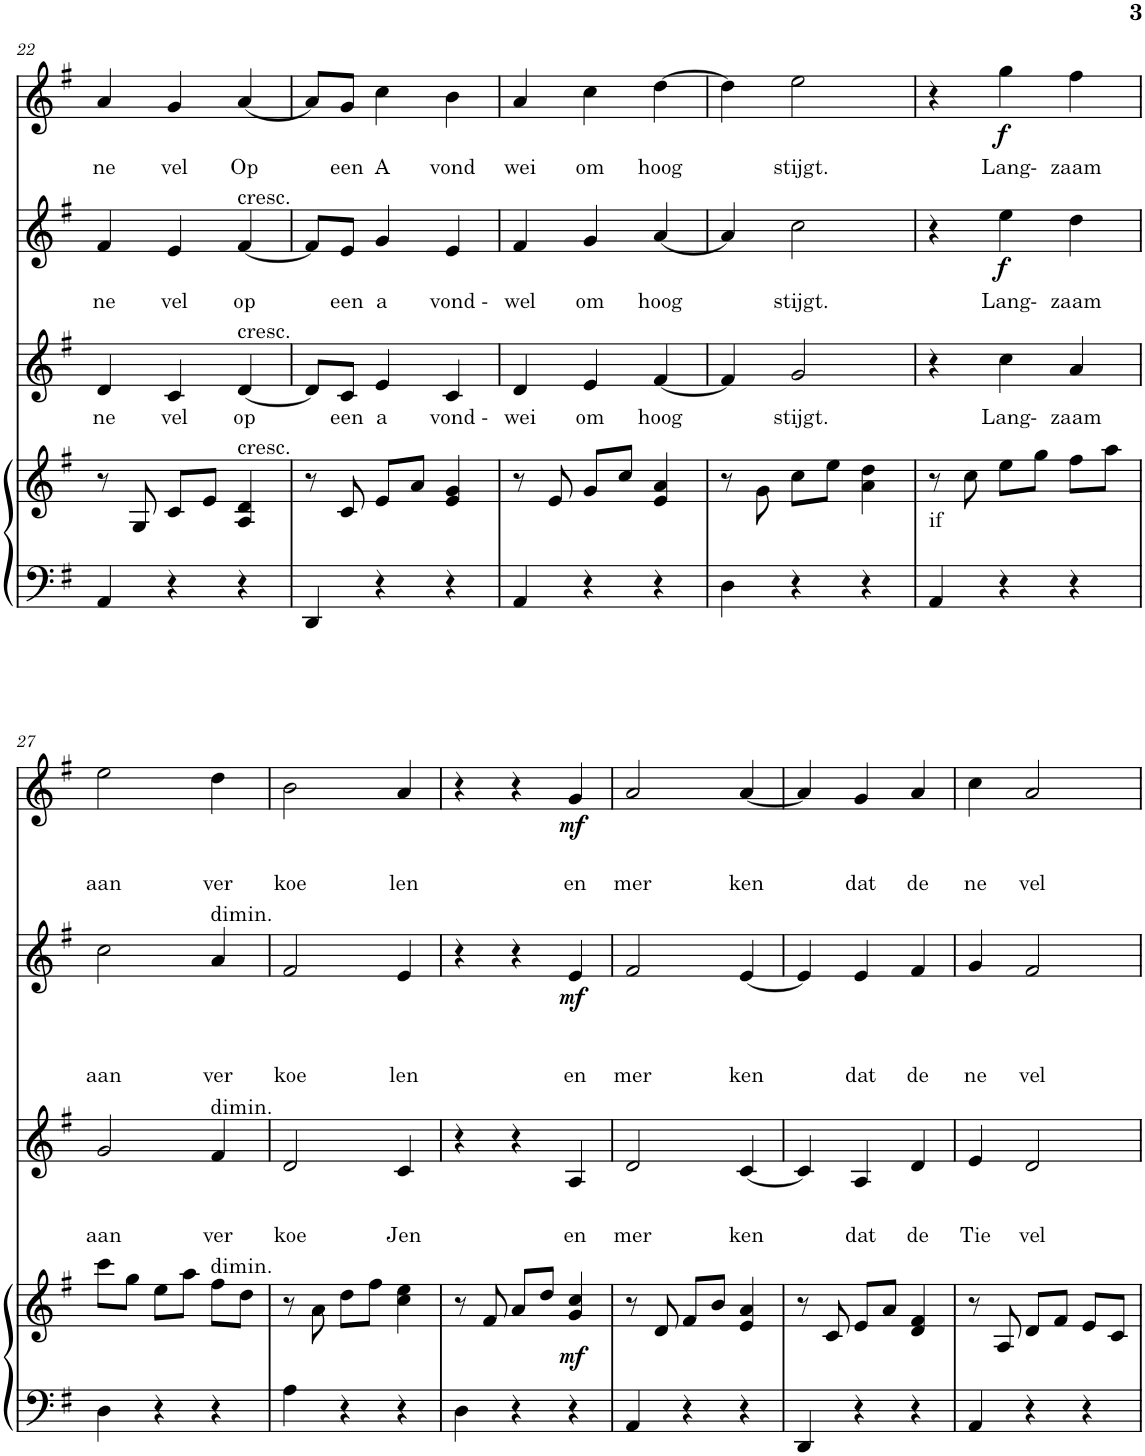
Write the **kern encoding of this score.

**kern	**kern	**dynam	**kern	**text	**text	**text	**kern	**text	**text	**text	**text	**dynam	**kern	**text	**text	**text	**dynam
*part4	*part4	*part4	*part3	*part3	*part3	*part3	*part2	*part2	*part2	*part2	*part2	*part2	*part1	*part1	*part1	*part1	*part1
*staff5	*staff4	*staff4/5	*staff3	*staff3	*staff3	*staff3	*staff2	*staff2	*staff2	*staff2	*staff2	*staff2	*staff1	*staff1	*staff1	*staff1	*staff1
*I"Harp	*	*	*I"part 2	*	*	*	*I"part 1	*	*	*	*	*	*I"part 0	*	*	*	*
*I'Hp	*	*	*	*	*	*	*	*	*	*	*	*	*	*	*	*	*
!!LO:PB:g=z
*clefF4	*clefG2	*	*clefG2	*	*	*	*clefG2	*	*	*	*	*	*clefG2	*	*	*	*
*k[f#]	*k[f#]	*	*k[f#]	*	*	*	*k[f#]	*	*	*	*	*	*k[f#]	*	*	*	*
*M3/4	*M3/4	*	*M3/4	*	*	*	*M3/4	*	*	*	*	*	*M3/4	*	*	*	*
=22	=22	=22	=22	=22	=22	=22	=22	=22	=22	=22	=22	=22	=22	=22	=22	=22	=22
!	!	!	!	!LO:LY:b	!	!	!	!LO:LY:b	!	!	!	!	!	!	!LO:LY:b	!	!
4AA/	8r	.	4d/	ne	.	.	4f#/	ne	.	.	.	.	4a/	.	ne	.	.
.	8G/	.	.	.	.	.	.	.	.	.	.	.	.	.	.	.	.
!	!	!	!	!LO:LY:b	!	!	!	!LO:LY:b	!	!	!	!	!	!	!LO:LY:b	!	!
4r	8c/L	.	4c/	vel	.	.	4e/	vel	.	.	.	.	4g/	.	vel	.	.
.	8e/J	.	.	.	.	.	.	.	.	.	.	.	.	.	.	.	.
!	!	!	!	!	!	!	!	!	!	!	!	!	!LO:TX:b:t=cresc.	!	!	!	!
!	!	!	!	!	!	!	!LO:TX:b:t=cresc.	!	!	!	!	!	!	!	!	!	!
!	!	!	!LO:TX:b:t=cresc.	!	!	!	!	!	!	!	!	!	!	!	!	!	!
!	!	!	!	!LO:LY:b	!	!	!	!LO:LY:b	!	!	!	!	!	!	!LO:LY:b	!	!
4r	4A/ 4d/	.	[4d/	op	.	.	[4f#/	op	.	.	.	.	[4a/	.	Op	.	.
=23	=23	=23	=23	=23	=23	=23	=23	=23	=23	=23	=23	=23	=23	=23	=23	=23	=23
4DD/	8r	.	8d/L]	.	.	.	8f#/L]	.	.	.	.	.	8a/L]	.	.	.	.
!	!	!	!	!LO:LY:b	!	!	!	!LO:LY:b	!	!	!	!	!	!	!LO:LY:b	!	!
.	8c/	.	8c/J	een	.	.	8e/J	een	.	.	.	.	8g/J	.	een	.	.
!	!	!	!	!LO:LY:b	!	!	!	!LO:LY:b	!	!	!	!	!	!	!LO:LY:b	!	!
4r	8e/L	.	4e/	a	.	.	4g/	a	.	.	.	.	4cc\	.	A	.	.
.	8a/J	.	.	.	.	.	.	.	.	.	.	.	.	.	.	.	.
!	!	!	!	!LO:LY:b	!	!	!	!LO:LY:b	!	!	!	!	!	!	!LO:LY:b	!	!
4r	4e/ 4g/	.	4c/	vond -	.	.	4e/	vond -	.	.	.	.	4b\	.	vond	.	.
=24	=24	=24	=24	=24	=24	=24	=24	=24	=24	=24	=24	=24	=24	=24	=24	=24	=24
!	!	!	!	!LO:LY:b	!	!	!	!LO:LY:b	!	!	!	!	!	!	!LO:LY:b	!	!
4AA/	8r	.	4d/	wei	.	.	4f#/	wel	.	.	.	.	4a/	.	wei	.	.
.	8e/	.	.	.	.	.	.	.	.	.	.	.	.	.	.	.	.
!	!	!	!	!LO:LY:b	!	!	!	!LO:LY:b	!	!	!	!	!	!	!LO:LY:b	!	!
4r	8g/L	.	4e/	om	.	.	4g/	om	.	.	.	.	4cc\	.	om	.	.
.	8cc/J	.	.	.	.	.	.	.	.	.	.	.	.	.	.	.	.
!	!	!	!	!LO:LY:b	!	!	!	!LO:LY:b	!	!	!	!	!	!	!LO:LY:b	!	!
4r	4e/ 4a/	.	[4f#/	hoog	.	.	[4a/	hoog	.	.	.	.	[4dd\	.	hoog	.	.
=25	=25	=25	=25	=25	=25	=25	=25	=25	=25	=25	=25	=25	=25	=25	=25	=25	=25
4D\	8r	.	4f#/]	.	.	.	4a/]	.	.	.	.	.	4dd\]	.	.	.	.
.	8g\	.	.	.	.	.	.	.	.	.	.	.	.	.	.	.	.
!	!	!	!	!LO:LY:b	!	!	!	!LO:LY:b	!	!	!	!	!	!	!LO:LY:b	!	!
4r	8cc\L	.	2g/	stijgt.	.	.	2cc\	stijgt.	.	.	.	.	2ee\	.	stijgt.	.	.
.	8ee\J	.	.	.	.	.	.	.	.	.	.	.	.	.	.	.	.
4r	4a\ 4dd\	.	.	.	.	.	.	.	.	.	.	.	.	.	.	.	.
=26	=26	=26	=26	=26	=26	=26	=26	=26	=26	=26	=26	=26	=26	=26	=26	=26	=26
!	!LO:TX:b:t=if	!	!	!	!	!	!	!	!	!	!	!	!	!	!	!	!
4AA/	8r	.	4r	.	.	.	4r	.	.	.	.	.	4r	.	.	.	.
.	8cc\	.	.	.	.	.	.	.	.	.	.	.	.	.	.	.	.
!	!	!	!	!LO:LY:b	!	!	!	!LO:LY:b	!	!	!	!LO:DY:b	!	!	!LO:LY:b	!	!LO:DY:b
4r	8ee\L	.	4cc\	Lang-	.	.	4ee\	Lang-	.	.	.	f	4gg\	.	Lang-	.	f
.	8gg\J	.	.	.	.	.	.	.	.	.	.	.	.	.	.	.	.
!	!	!	!	!LO:LY:b	!	!	!	!LO:LY:b	!	!	!	!	!	!	!LO:LY:b	!	!
4r	8ff#\L	.	4a/	zaam	.	.	4dd\	zaam	.	.	.	.	4ff#\	.	zaam	.	.
.	8aa\J	.	.	.	.	.	.	.	.	.	.	.	.	.	.	.	.
!!LO:LB:g=z
=27	=27	=27	=27	=27	=27	=27	=27	=27	=27	=27	=27	=27	=27	=27	=27	=27	=27
!	!	!	!	!	!	!LO:LY:b	!	!	!	!	!LO:LY:b	!	!	!	!	!LO:LY:b	!
4D\	8ccc\L	.	2g/	.	.	aan	2cc\	.	.	.	aan	.	2ee\	.	.	aan	.
.	8gg\J	.	.	.	.	.	.	.	.	.	.	.	.	.	.	.	.
4r	8ee\L	.	.	.	.	.	.	.	.	.	.	.	.	.	.	.	.
.	8aa\J	.	.	.	.	.	.	.	.	.	.	.	.	.	.	.	.
!	!	!	!	!	!	!	!	!	!	!	!	!	!LO:TX:b:t=dimin.	!	!	!	!
!	!	!	!	!	!	!	!LO:TX:b:t=dimin.	!	!	!	!	!	!	!	!	!	!
!	!	!	!LO:TX:b:t=dimin.	!	!	!	!	!	!	!	!	!	!	!	!	!	!
!	!	!	!	!	!	!LO:LY:b	!	!	!	!	!LO:LY:b	!	!	!	!	!LO:LY:b	!
4r	8ff#\L	.	4f#/	.	.	ver	4a/	.	.	.	ver	.	4dd\	.	.	ver	.
.	8dd\J	.	.	.	.	.	.	.	.	.	.	.	.	.	.	.	.
=28	=28	=28	=28	=28	=28	=28	=28	=28	=28	=28	=28	=28	=28	=28	=28	=28	=28
!	!	!	!	!	!	!LO:LY:b	!	!	!	!	!LO:LY:b	!	!	!	!	!LO:LY:b	!
4A\	8r	.	2d/	.	.	koe	2f#/	.	.	.	koe	.	2b\	.	.	koe	.
.	8a\	.	.	.	.	.	.	.	.	.	.	.	.	.	.	.	.
4r	8dd\L	.	.	.	.	.	.	.	.	.	.	.	.	.	.	.	.
.	8ff#\J	.	.	.	.	.	.	.	.	.	.	.	.	.	.	.	.
!	!	!	!	!	!	!LO:LY:b	!	!	!	!	!LO:LY:b	!	!	!	!	!LO:LY:b	!
4r	4cc\ 4ee\	.	4c/	.	.	Jen	4e/	.	.	.	len	.	4a/	.	.	len	.
=29	=29	=29	=29	=29	=29	=29	=29	=29	=29	=29	=29	=29	=29	=29	=29	=29	=29
4D\	8r	.	4r	.	.	.	4r	.	.	.	.	.	4r	.	.	.	.
.	8f#/	.	.	.	.	.	.	.	.	.	.	.	.	.	.	.	.
4r	8a/L	.	4r	.	.	.	4r	.	.	.	.	.	4r	.	.	.	.
.	8dd/J	.	.	.	.	.	.	.	.	.	.	.	.	.	.	.	.
!	!	!LO:DY:b	!	!	!	!LO:LY:b	!	!	!	!	!LO:LY:b	!LO:DY:b	!	!	!	!LO:LY:b	!LO:DY:b
4r	4g/ 4cc/	mf	4A/	.	.	en	4e/	.	.	.	en	mf	4g/	.	.	en	mf
=30	=30	=30	=30	=30	=30	=30	=30	=30	=30	=30	=30	=30	=30	=30	=30	=30	=30
!	!	!	!	!	!	!LO:LY:b	!	!	!	!	!LO:LY:b	!	!	!	!	!LO:LY:b	!
4AA/	8r	.	2d/	.	.	mer	2f#/	.	.	.	mer	.	2a/	.	.	mer	.
.	8d/	.	.	.	.	.	.	.	.	.	.	.	.	.	.	.	.
4r	8f#/L	.	.	.	.	.	.	.	.	.	.	.	.	.	.	.	.
.	8b/J	.	.	.	.	.	.	.	.	.	.	.	.	.	.	.	.
!	!	!	!	!	!	!LO:LY:b	!	!	!	!	!LO:LY:b	!	!	!	!	!LO:LY:b	!
4r	4e/ 4a/	.	[4c/	.	.	ken	[4e/	.	.	.	ken	.	[4a/	.	.	ken	.
=31	=31	=31	=31	=31	=31	=31	=31	=31	=31	=31	=31	=31	=31	=31	=31	=31	=31
4DD/	8r	.	4c/]	.	.	.	4e/]	.	.	.	.	.	4a/]	.	.	.	.
.	8c/	.	.	.	.	.	.	.	.	.	.	.	.	.	.	.	.
!	!	!	!	!	!	!LO:LY:b	!	!	!	!	!LO:LY:b	!	!	!	!	!LO:LY:b	!
4r	8e/L	.	4A/	.	.	dat	4e/	.	.	.	dat	.	4g/	.	.	dat	.
.	8a/J	.	.	.	.	.	.	.	.	.	.	.	.	.	.	.	.
!	!	!	!	!	!	!LO:LY:b	!	!	!	!	!LO:LY:b	!	!	!	!	!LO:LY:b	!
4r	4d/ 4f#/	.	4d/	.	.	de	4f#/	.	.	.	de	.	4a/	.	.	de	.
=32	=32	=32	=32	=32	=32	=32	=32	=32	=32	=32	=32	=32	=32	=32	=32	=32	=32
!	!	!	!	!	!	!LO:LY:b	!	!	!	!	!LO:LY:b	!	!	!	!	!LO:LY:b	!
4AA/	8r	.	4e/	.	.	Tie	4g/	.	.	.	ne	.	4cc\	.	.	ne	.
.	8A/	.	.	.	.	.	.	.	.	.	.	.	.	.	.	.	.
!	!	!	!	!	!	!LO:LY:b	!	!	!	!	!LO:LY:b	!	!	!	!	!LO:LY:b	!
4r	8d/L	.	2d/	.	.	vel	2f#/	.	.	.	vel	.	2a/	.	.	vel	.
.	8f#/J	.	.	.	.	.	.	.	.	.	.	.	.	.	.	.	.
4r	8e/L	.	.	.	.	.	.	.	.	.	.	.	.	.	.	.	.
.	8c/J	.	.	.	.	.	.	.	.	.	.	.	.	.	.	.	.
=	=	=	=	=	=	=	=	=	=	=	=	=	=	=	=	=	=
*-	*-	*-	*-	*-	*-	*-	*-	*-	*-	*-	*-	*-	*-	*-	*-	*-	*-
